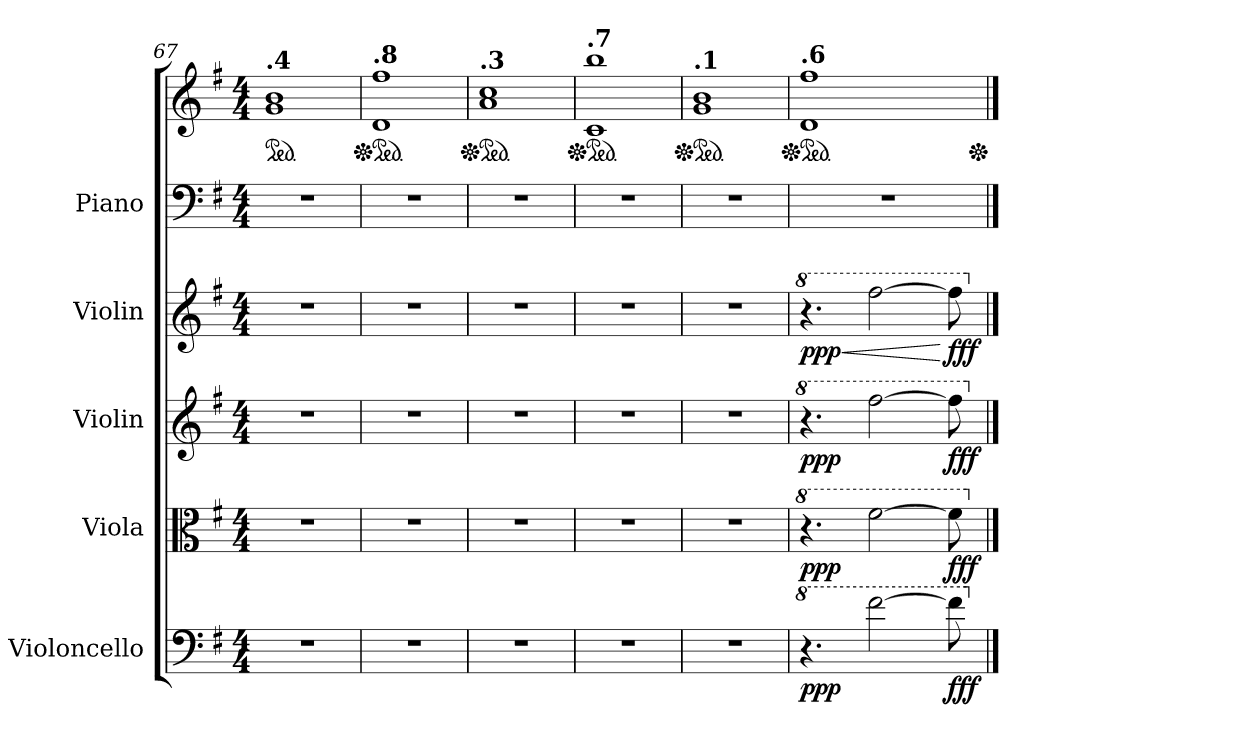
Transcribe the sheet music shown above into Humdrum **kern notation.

**kern	**dynam	**kern	**dynam	**kern	**dynam	**kern	**dynam	**kern	**kern
*part5	*part5	*part4	*part4	*part3	*part3	*part2	*part2	*part1	*part1
*staff6	*staff6	*staff5	*staff5	*staff4	*staff4	*staff3	*staff3	*staff2	*staff1
*I"Violoncello	*	*I"Viola	*	*I"Violin	*	*I"Violin	*	*I"Piano	*
*I'Vc.	*	*I'Vla.	*	*I'Vln.	*	*I'Vln.	*	*I'Pno.	*
!!LO:PB:g=z
*clefF4	*	*clefC3	*	*clefG2	*	*clefG2	*	*clefF4	*clefG2
*k[f#]	*	*k[f#]	*	*k[f#]	*	*k[f#]	*	*k[f#]	*k[f#]
*M4/4	*	*M4/4	*	*M4/4	*	*M4/4	*	*M4/4	*M4/4
*MM57	*	*MM57	*	*MM57	*	*MM57	*	*MM57	*MM57
*	*	*	*	*	*	*	*	*	*ped
=67	=67	=67	=67	=67	=67	=67	=67	=67	=67
!	!	!	!	!	!	!	!	!	!LO:TX:a:B:t=.4
1r	.	1r	.	1r	.	1r	.	1r	1g 1b
=68	=68	=68	=68	=68	=68	=68	=68	=68	=68
*	*	*	*	*	*	*	*	*	*Xped
*	*	*	*	*	*	*	*	*	*ped
*	*	*	*	*	*	*	*	*	*MM56
!	!	!	!	!	!	!	!	!	!LO:TX:a:B:t=.8
1r	.	1r	.	1r	.	1r	.	1r	1d 1ff#
=69	=69	=69	=69	=69	=69	=69	=69	=69	=69
*	*	*	*	*	*	*	*	*	*Xped
*	*	*	*	*	*	*	*	*	*ped
*	*	*	*	*	*	*	*	*	*MM56
!	!	!	!	!	!	!	!	!	!LO:TX:a:B:t=.3
1r	.	1r	.	1r	.	1r	.	1r	1a 1cc
=70	=70	=70	=70	=70	=70	=70	=70	=70	=70
*	*	*	*	*	*	*	*	*	*Xped
*	*	*	*	*	*	*	*	*	*ped
*	*	*	*	*	*	*	*	*	*MM55
!	!	!	!	!	!	!	!	!	!LO:TX:a:B:t=.7
1r	.	1r	.	1r	.	1r	.	1r	1c 1bb
=71	=71	=71	=71	=71	=71	=71	=71	=71	=71
*	*	*	*	*	*	*	*	*	*Xped
*	*	*	*	*	*	*	*	*	*ped
*	*	*	*	*	*	*	*	*	*MM55
!	!	!	!	!	!	!	!	!	!LO:TX:a:B:t=.1
1r	.	1r	.	1r	.	1r	.	1r	1g 1b
=72	=72	=72	=72	=72	=72	=72	=72	=72	=72
*8va	*	*	*	*	*	*	*	*	*
*^	*	*	*	*	*	*	*	*	*
*	*	*	*8va	*	*	*	*	*	*	*
*	*	*	*^	*	*	*	*	*	*	*
*	*	*	*	*	*	*8va	*	*	*	*	*
*	*	*	*	*	*	*^	*	*	*	*	*
*	*	*	*	*	*	*	*	*	*8va	*	*	*
*	*	*	*	*	*	*	*	*	*^	*	*	*
*	*	*	*	*	*	*	*	*	*	*	*	*	*Xped
*	*	*	*	*	*	*	*	*	*	*	*	*	*8va
*	*	*	*	*	*	*	*	*	*	*	*	*	*ped
*v	*v	*	*	*	*	*v	*v	*	*v	*v	*	*	*
*	*	*v	*v	*	*	*	*	*	*	*
*	*	*	*	*	*	*	*	*	*MM54
*^	*	*^	*	*^	*	*^	*	*	*
!	!	!	!	!	!	!	!	!	!	!	!	!	!LO:TX:a:B:t=.6
!	!	!LO:DY:b	!	!	!LO:DY:b	!	!	!LO:DY:b	!	!	!LO:DY:b	!	!
4.r	4ryy	ppp	4.r	4ryy	ppp	4.r	4ryy	ppp	4.r	4ryy	ppp	1r	1dd 1fff#
!	!	!	!	!	!	!	!	!	!	!	!LO:HP:b	!	!
.	2ryy	.	.	2ryy	.	.	2ryy	.	.	2ryy	<	.	.
[2ff#\	.	.	[2ff#\	.	.	[2fff#\	.	.	[2fff#\	.	.	.	.
.	8ryy	.	.	8ryy	.	.	8ryy	.	.	8ryy	.	.	.
!	!	!LO:DY:b	!	!	!LO:DY:b	!	!	!LO:DY:b	!	!	!LO:DY:n=1:b	!	!
8ff#\]	8ryy	fff	8ff#\]	8ryy	fff	8fff#\]	8ryy	fff	8fff#\]	8ryy	[ fff	.	.
*	*	*	*	*	*	*	*	*	*	*	*	*	*Xped
*	*	*	*	*	*	*	*	*	*	*	*	*X8va	*
*X8va	*	*	*	*	*	*	*	*	*	*	*	*	*
*	*	*	*X8va	*	*	*	*	*	*	*	*	*	*
*	*	*	*	*	*	*X8va	*	*	*	*	*	*	*
*	*	*	*	*	*	*	*	*	*X8va	*	*	*	*
*v	*v	*	*	*	*	*v	*v	*	*v	*v	*	*	*
*	*	*v	*v	*	*	*	*	*	*	*
==	==	==	==	==	==	==	==	==	==
*-	*-	*-	*-	*-	*-	*-	*-	*-	*-
